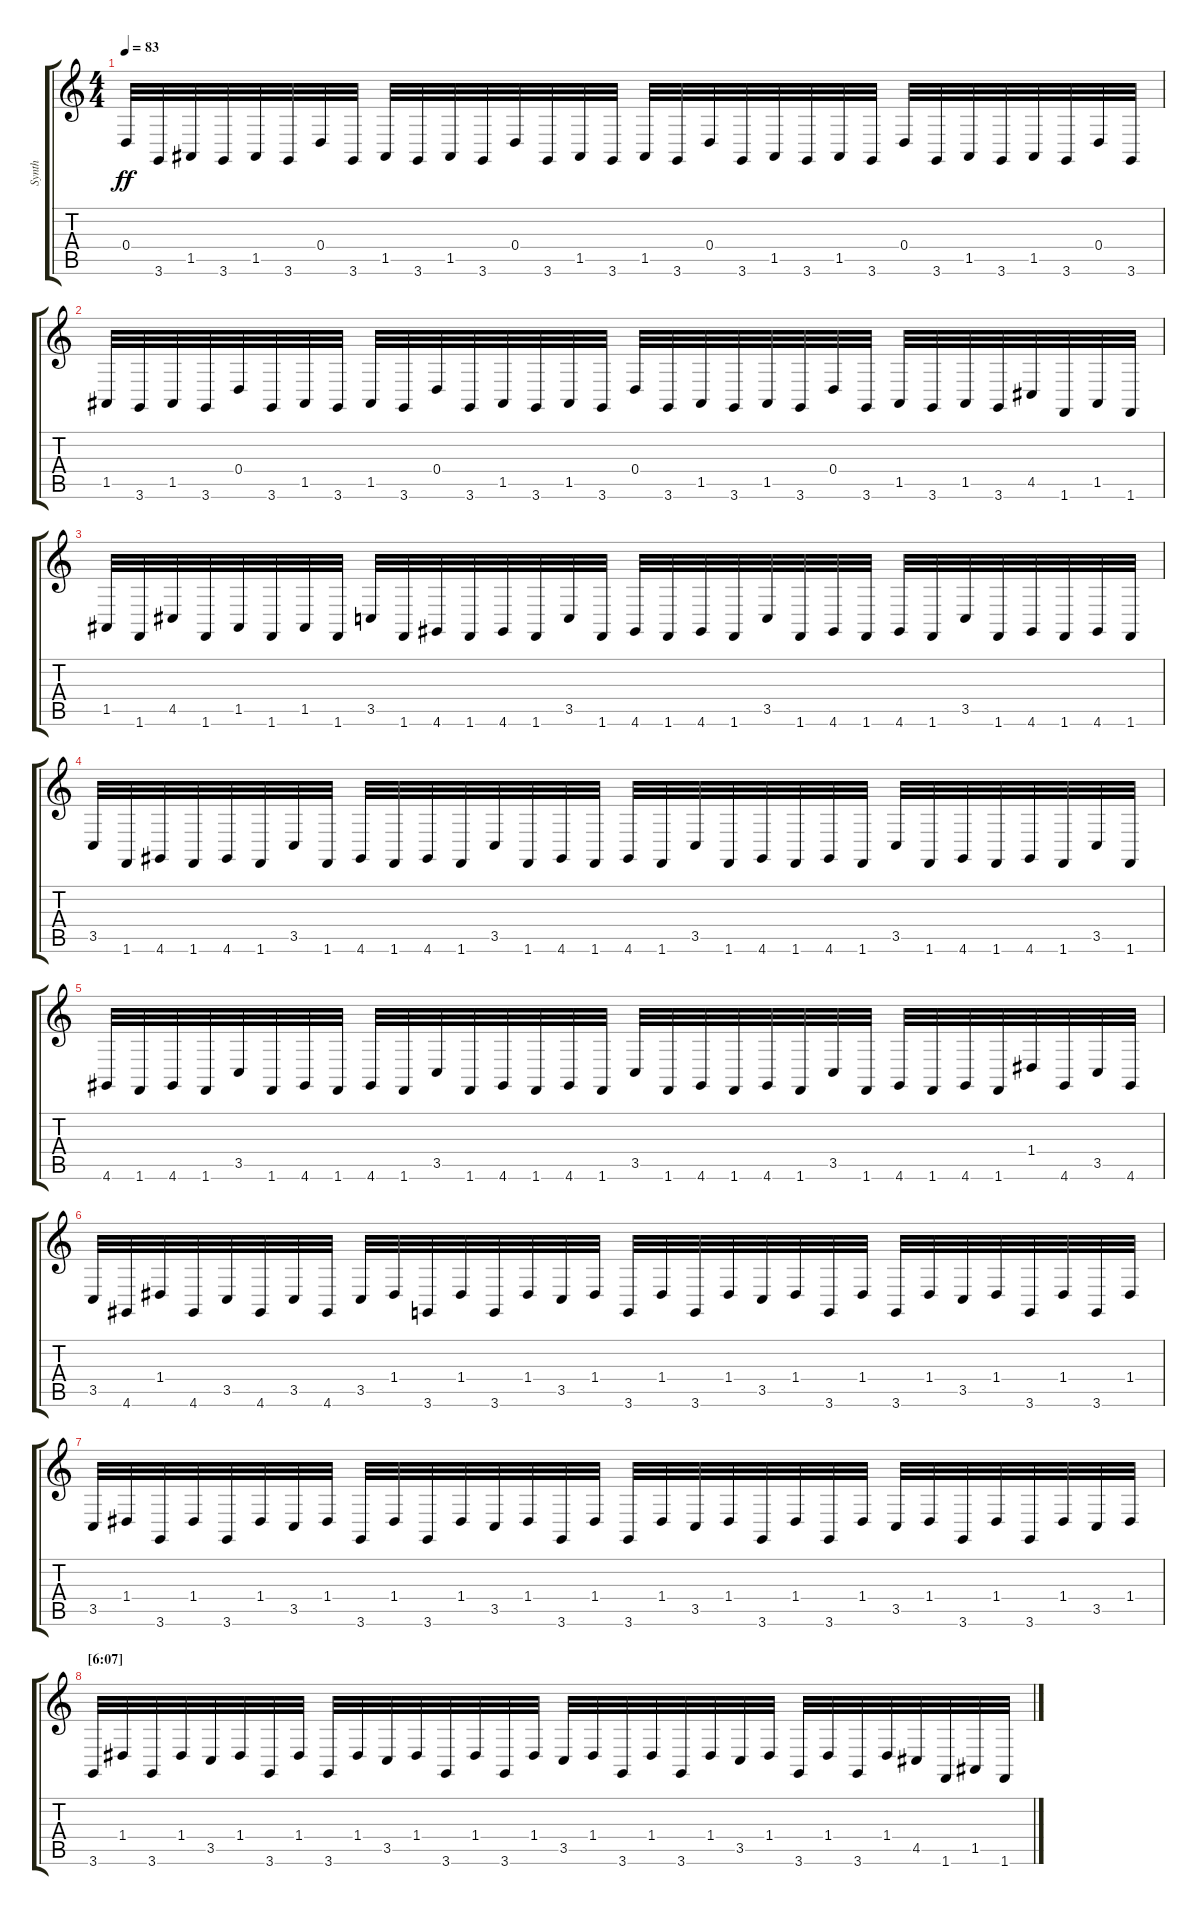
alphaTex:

\track ("Synth" "Synth") {instrument pad3polysynth}
\staff {score tabs}
\tuning (E4 B3 G3 D3 A2 E2) {hide}
\ts (4 4)
\tempo 83
\clef g2
\ks c
0.4.32{dy ff} 3.6.32 1.5.32 3.6.32 1.5.32 3.6.32 0.4.32 3.6.32 1.5.32 3.6.32 1.5.32 3.6.32 0.4.32 3.6.32 1.5.32 3.6.32 1.5.32 3.6.32 0.4.32 3.6.32 1.5.32 3.6.32 1.5.32 3.6.32 0.4.32 3.6.32 1.5.32 3.6.32 1.5.32 3.6.32 0.4.32 3.6.32 |
1.5.32 3.6.32 1.5.32 3.6.32 0.4.32 3.6.32 1.5.32 3.6.32 1.5.32 3.6.32 0.4.32 3.6.32 1.5.32 3.6.32 1.5.32 3.6.32 0.4.32 3.6.32 1.5.32 3.6.32 1.5.32 3.6.32 0.4.32 3.6.32 1.5.32 3.6.32 1.5.32 3.6.32 4.5.32 1.6.32 1.5.32 1.6.32 |
1.5.32 1.6.32 4.5.32 1.6.32 1.5.32 1.6.32 1.5.32 1.6.32 3.5.32 1.6.32 4.6.32 1.6.32 4.6.32 1.6.32 3.5.32 1.6.32 4.6.32 1.6.32 4.6.32 1.6.32 3.5.32 1.6.32 4.6.32 1.6.32 4.6.32 1.6.32 3.5.32 1.6.32 4.6.32 1.6.32 4.6.32 1.6.32 |
3.5.32 1.6.32 4.6.32 1.6.32 4.6.32 1.6.32 3.5.32 1.6.32 4.6.32 1.6.32 4.6.32 1.6.32 3.5.32 1.6.32 4.6.32 1.6.32 4.6.32 1.6.32 3.5.32 1.6.32 4.6.32 1.6.32 4.6.32 1.6.32 3.5.32 1.6.32 4.6.32 1.6.32 4.6.32 1.6.32 3.5.32 1.6.32 |
4.6.32 1.6.32 4.6.32 1.6.32 3.5.32 1.6.32 4.6.32 1.6.32 4.6.32 1.6.32 3.5.32 1.6.32 4.6.32 1.6.32 4.6.32 1.6.32 3.5.32 1.6.32 4.6.32 1.6.32 4.6.32 1.6.32 3.5.32 1.6.32 4.6.32 1.6.32 4.6.32 1.6.32 1.4.32 4.6.32 3.5.32 4.6.32 |
3.5.32 4.6.32 1.4.32 4.6.32 3.5.32 4.6.32 3.5.32 4.6.32 3.5.32 1.4.32 3.6.32 1.4.32 3.6.32 1.4.32 3.5.32 1.4.32 3.6.32 1.4.32 3.6.32 1.4.32 3.5.32 1.4.32 3.6.32 1.4.32 3.6.32 1.4.32 3.5.32 1.4.32 3.6.32 1.4.32 3.6.32 1.4.32 |
3.5.32 1.4.32 3.6.32 1.4.32 3.6.32 1.4.32 3.5.32 1.4.32 3.6.32 1.4.32 3.6.32 1.4.32 3.5.32 1.4.32 3.6.32 1.4.32 3.6.32 1.4.32 3.5.32 1.4.32 3.6.32 1.4.32 3.6.32 1.4.32 3.5.32 1.4.32 3.6.32 1.4.32 3.6.32 1.4.32 3.5.32 1.4.32 |
\section ("" "[6:07]")
3.6.32 1.4.32 3.6.32 1.4.32 3.5.32 1.4.32 3.6.32 1.4.32 3.6.32 1.4.32 3.5.32 1.4.32 3.6.32 1.4.32 3.6.32 1.4.32 3.5.32 1.4.32 3.6.32 1.4.32 3.6.32 1.4.32 3.5.32 1.4.32 3.6.32 1.4.32 3.6.32 1.4.32 4.5.32 1.6.32 1.5.32 1.6.32
